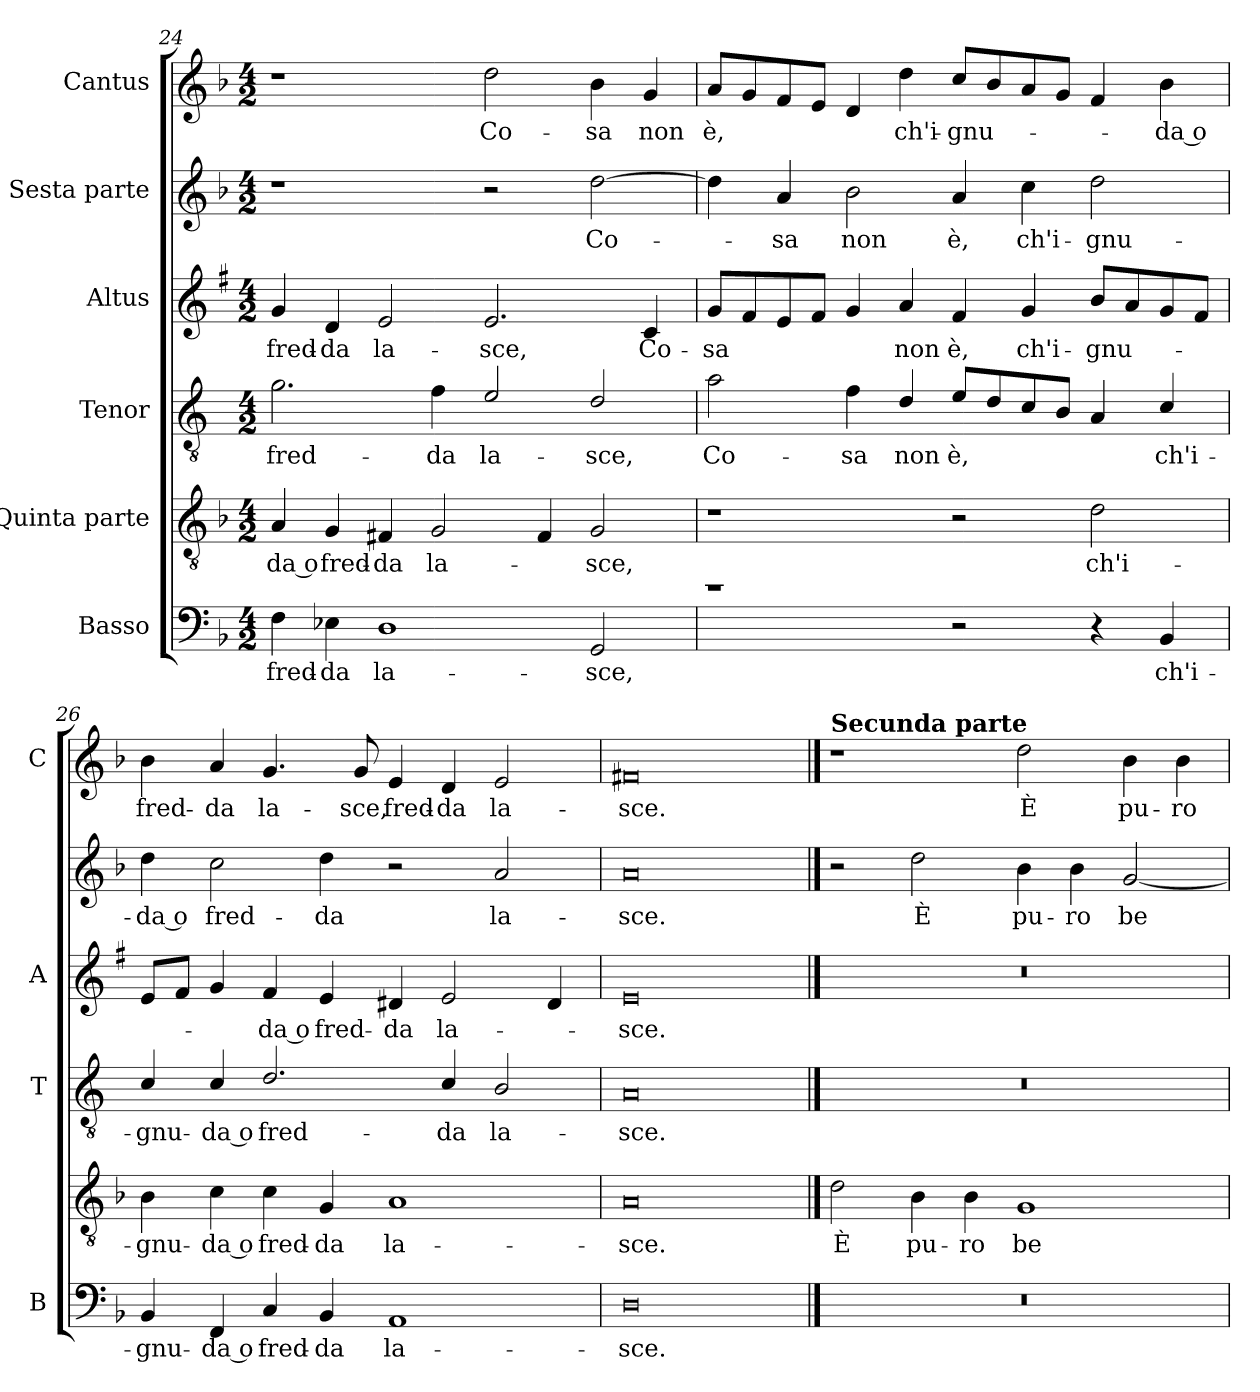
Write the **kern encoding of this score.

**kern	**text	**kern	**text	**kern	**text	**kern	**text	**kern	**text	**kern	**text
*part6	*part6	*part5	*part5	*part4	*part4	*part3	*part3	*part2	*part2	*part1	*part1
*staff6	*staff6	*staff5	*staff5	*staff4	*staff4	*staff3	*staff3	*staff2	*staff2	*staff1	*staff1
*I"Basso	*	*I"Quinta parte	*	*I"Tenor	*	*I"Altus	*	*I"Sesta parte	*	*I"Cantus	*
*I'B	*	*	*	*I'T	*	*I'A	*	*	*	*I'C	*
*clefF4	*	*clefGv2	*	*clefGv2	*	*clefG2	*	*clefG2	*	*clefG2	*
*	*	*	*	*ITrd4c7	*	*ITrd1c2	*	*	*	*	*
*k[b-]	*	*k[b-]	*	*k[b-]	*	*k[b-]	*	*k[b-]	*	*k[b-]	*
*F:	*	*F:	*	*F:	*	*F:	*	*F:	*	*F:	*
*M4/2	*	*M4/2	*	*M4/2	*	*M4/2	*	*M4/2	*	*M4/2	*
=24	=24	=24	=24	=24	=24	=24	=24	=24	=24	=24	=24
!	!LO:LY:b	!	!LO:LY:b	!	!LO:LY:b	!	!LO:LY:b	!	!	!	!
4F\	fred-	4A/	-da o	2.c\	fred-	4f/	fred-	1r	.	1r	.
!	!LO:LY:b	!	!LO:LY:b	!	!	!	!LO:LY:b	!	!	!	!
4E-X\	-da	4G/	fred-	.	.	4c/	-da	.	.	.	.
!	!LO:LY:b	!	!LO:LY:b	!	!	!	!LO:LY:b	!	!	!	!
1D	la-	4F#X/	-da	.	.	2d/	la-	.	.	.	.
!	!	!	!LO:LY:b	!	!LO:LY:b	!	!	!	!	!	!
.	.	2G/	la-	4B-\	-da	.	.	.	.	.	.
!	!	!	!	!	!LO:LY:b	!	!LO:LY:b	!	!	!	!LO:LY:b
.	.	.	.	2A/	la-	2.d/	-sce,	2r	.	2dd\	Co-
.	.	4F#/	.	.	.	.	.	.	.	.	.
!	!LO:LY:b	!	!LO:LY:b	!	!LO:LY:b	!	!	!	!LO:LY:b	!	!LO:LY:b
2GG/	-sce,	2G/	-sce,	2G/	-sce,	.	.	[2dd\	Co-	4b-\	-sa
!	!	!	!	!	!	!	!LO:LY:b	!	!	!	!LO:LY:b
.	.	.	.	.	.	4B-/	Co-	.	.	4g/	non
=25	=25	=25	=25	=25	=25	=25	=25	=25	=25	=25	=25
!	!	!	!	!	!LO:LY:b	!	!LO:LY:b	!	!	!	!LO:LY:b
1rf	.	1r	.	2d\	Co-	8f/L	-sa	4dd\]	.	8a/L	è,
.	.	.	.	.	.	8e/	.	.	.	8g/	.
!	!	!	!	!	!	!	!	!	!LO:LY:b	!	!
.	.	.	.	.	.	8d/	.	4a/	-sa	8f/	.
.	.	.	.	.	.	8e/J	.	.	.	8e/J	.
!	!	!	!	!	!LO:LY:b	!	!	!	!LO:LY:b	!	!
.	.	.	.	4B-\	-sa	4f/	.	2b-\	non	4d/	.
!	!	!	!	!	!LO:LY:b	!	!LO:LY:b	!	!	!	!LO:LY:b
.	.	.	.	4G/	non	4g/	non	.	.	4dd\	ch'i-
!	!	!	!	!	!LO:LY:b	!	!LO:LY:b	!	!LO:LY:b	!	!LO:LY:b
2r	.	2r	.	8A/L	è,	4e/	è,	4a/	è,	8cc/L	-gnu-
.	.	.	.	8G/	.	.	.	.	.	8b-/	.
!	!	!	!	!	!	!	!LO:LY:b	!	!LO:LY:b	!	!
.	.	.	.	8F/	.	4f/	ch'i-	4cc\	ch'i-	8a/	.
.	.	.	.	8E/J	.	.	.	.	.	8g/J	.
!	!	!	!LO:LY:b	!	!	!	!LO:LY:b	!	!LO:LY:b	!	!
4r	.	2d\	ch'i-	4D/	.	8a/L	-gnu-	2dd\	-gnu-	4f/	.
.	.	.	.	.	.	8g/	.	.	.	.	.
!	!LO:LY:b	!	!	!	!LO:LY:b	!	!	!	!	!	!LO:LY:b
4BB-/	ch'i-	.	.	4F/	ch'i-	8f/	.	.	.	4b-\	-da o
.	.	.	.	.	.	8e/J	.	.	.	.	.
=26	=26	=26	=26	=26	=26	=26	=26	=26	=26	=26	=26
!	!LO:LY:b	!	!LO:LY:b	!	!LO:LY:b	!	!	!	!LO:LY:b	!	!LO:LY:b
4BB-/	-gnu-	4B-\	-gnu-	4F/	-gnu-	8d/L	.	4dd\	-da o	4b-\	fred-
.	.	.	.	.	.	8e/J	.	.	.	.	.
!	!LO:LY:b	!	!LO:LY:b	!	!LO:LY:b	!	!	!	!LO:LY:b	!	!LO:LY:b
4FF/	-da o	4c\	-da o	4F/	-da o	4f/	.	2cc\	fred-	4a/	-da
!	!LO:LY:b	!	!LO:LY:b	!	!LO:LY:b	!	!LO:LY:b	!	!	!	!LO:LY:b
4C/	fred-	4c\	fred-	2.G/	fred-	4e/	-da o	.	.	4.g/	la-
!	!LO:LY:b	!	!LO:LY:b	!	!	!	!LO:LY:b	!	!LO:LY:b	!	!
4BB-/	-da	4G/	-da	.	.	4d/	fred-	4dd\	-da	.	.
!	!	!	!	!	!	!	!	!	!	!	!LO:LY:b
.	.	.	.	.	.	.	.	.	.	8g/	-sce,
!	!LO:LY:b	!	!LO:LY:b	!	!	!	!LO:LY:b	!	!	!	!LO:LY:b
1AA	la-	1A	la-	.	.	4c#X/	-da	2r	.	4e/	fred-
!	!	!	!	!	!LO:LY:b	!	!LO:LY:b	!	!	!	!LO:LY:b
.	.	.	.	4F/	-da	2d/	la-	.	.	4d/	-da
!	!	!	!	!	!LO:LY:b	!	!	!	!LO:LY:b	!	!LO:LY:b
.	.	.	.	2E/	la-	.	.	2a/	la-	2e/	la-
.	.	.	.	.	.	4c#/	.	.	.	.	.
=27	=27	=27	=27	=27	=27	=27	=27	=27	=27	=27	=27
!	!LO:LY:b	!	!LO:LY:b	!	!LO:LY:b	!	!LO:LY:b	!	!LO:LY:b	!	!LO:LY:b
0D	-sce.	0A	-sce.	0D	-sce.	0d	-sce.	0a	-sce.	0f#X	-sce.
!!LO:LB:g=z
==28	==28	==28	==28	==28	==28	==28	==28	==28	==28	==28	==28
!	!	!	!	!	!	!	!	!	!	!LO:TX:a:B:t=Secunda parte	!
!	!	!	!LO:LY:b	!	!	!	!	!	!	!	!
0r	.	2d\	È	0r	.	0r	.	2r	.	1r	.
!	!	!	!LO:LY:b	!	!	!	!	!	!LO:LY:b	!	!
.	.	4B-\	pu-	.	.	.	.	2dd\	È	.	.
!	!	!	!LO:LY:b	!	!	!	!	!	!	!	!
.	.	4B-\	-ro	.	.	.	.	.	.	.	.
!	!	!	!LO:LY:b	!	!	!	!	!	!LO:LY:b	!	!LO:LY:b
.	.	1G	be-	.	.	.	.	4b-\	pu-	2dd\	È
!	!	!	!	!	!	!	!	!	!LO:LY:b	!	!
.	.	.	.	.	.	.	.	4b-\	-ro	.	.
!	!	!	!	!	!	!	!	!	!LO:LY:b	!	!LO:LY:b
.	.	.	.	.	.	.	.	[2g/	be-	4b-\	pu-
!	!	!	!	!	!	!	!	!	!	!	!LO:LY:b
.	.	.	.	.	.	.	.	.	.	4b-\	-ro
=	=	=	=	=	=	=	=	=	=	=	=
*-	*-	*-	*-	*-	*-	*-	*-	*-	*-	*-	*-
